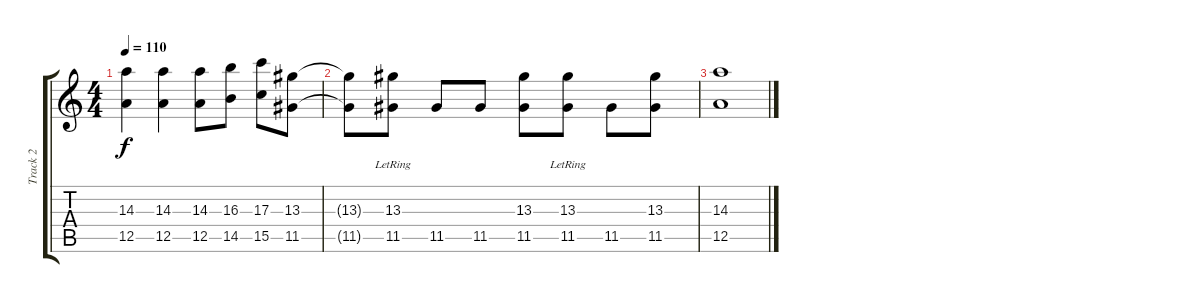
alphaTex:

\track ("Track 2" "Track 2") {instrument electricguitarjazz}
\staff {score tabs}
\tuning (E4 B3 G3 D3 A2 E2) {hide}
\ts (4 4)
\tempo 110
\clef g2
\ks c
(14.3 12.5).4{dy f} (14.3 12.5).4 (14.3 12.5).8 (16.3 14.5).8 (17.3 15.5).8 (13.3 11.5).8 |
(13.3{t} 11.5{t}).8 (13.3{lr} 11.5).8 11.5.8 11.5.8 (13.3 11.5).8 (13.3{lr} 11.5).8 11.5.8 (13.3 11.5).8 |
(14.3 12.5).1
